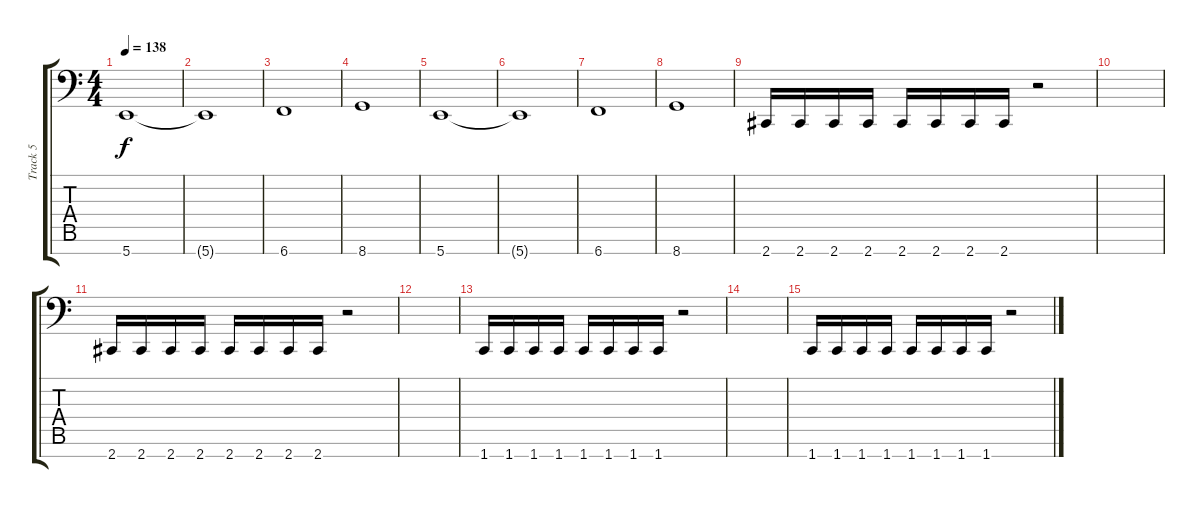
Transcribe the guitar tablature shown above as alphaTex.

\track ("Track 5" "Track 5") {instrument electricbassfinger}
\staff {score tabs}
\tuning (E3 B2 G2 D2 A1 E1 B0) {hide}
\ts (4 4)
\tempo 138
\clef f4
\ks c
5.7.1{dy f} |
5.7{t}.1 |
6.7.1 |
8.7.1 |
5.7.1 |
5.7{t}.1 |
6.7.1 |
8.7.1 |
2.7.16 2.7.16 2.7.16 2.7.16 2.7.16 2.7.16 2.7.16 2.7.16 r.2 |
|
2.7.16 2.7.16 2.7.16 2.7.16 2.7.16 2.7.16 2.7.16 2.7.16 r.2 |
|
1.7.16 1.7.16 1.7.16 1.7.16 1.7.16 1.7.16 1.7.16 1.7.16 r.2 |
|
1.7.16 1.7.16 1.7.16 1.7.16 1.7.16 1.7.16 1.7.16 1.7.16 r.2
